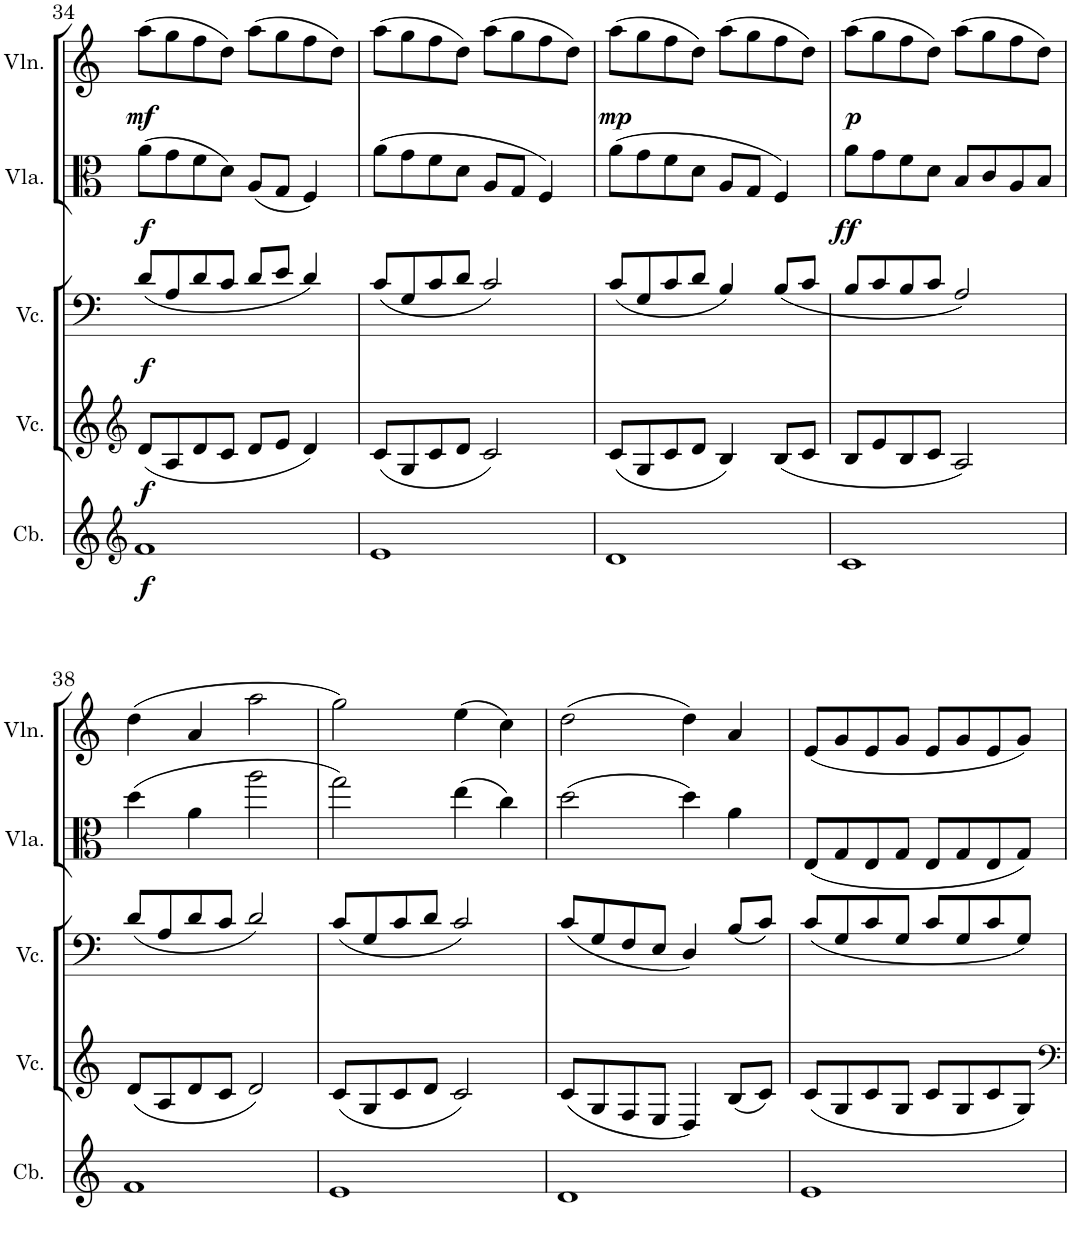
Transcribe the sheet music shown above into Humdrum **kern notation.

**kern	**dynam	**kern	**dynam	**kern	**dynam	**kern	**dynam	**kern	**dynam
*part5	*part5	*part4	*part4	*part3	*part3	*part2	*part2	*part1	*part1
*staff5	*staff5	*staff4	*staff4	*staff3	*staff3	*staff2	*staff2	*staff1	*staff1
*I"Contrabass	*	*I"Violoncello	*	*I"Violoncello	*	*I"Viola	*	*I"Violin	*
*I'Cb.	*	*I'Vc.	*	*I'Vc.	*	*I'Vla.	*	*I'Vln.	*
!!LO:PB:g=z
*clefG2	*	*clefG2	*	*clefF4	*	*clefC3	*	*clefG2	*
*Trd7c12	*	*	*	*	*	*	*	*	*
*k[]	*	*k[]	*	*k[]	*	*k[]	*	*k[]	*
*M4/4	*	*M4/4	*	*M4/4	*	*M4/4	*	*M4/4	*
=34	=34	=34	=34	=34	=34	=34	=34	=34	=34
!	!LO:DY:b	!	!LO:DY:b	!	!LO:DY:b	!	!LO:DY:b	!	!LO:DY:b
1f	f	(8d/L	f	(8d/L	f	(8a\L	f	(8aa\L	mf
.	.	8A/	.	8A/	.	8g\	.	8gg\	.
.	.	8d/	.	8d/	.	8f\	.	8ff\	.
.	.	8c/J	.	8c/J	.	8d\J)	.	8dd\J)	.
.	.	8d/L	.	8d/L	.	(8A/L	.	(8aa\L	.
.	.	8e/J	.	8e/J	.	8G/J	.	8gg\	.
.	.	4d/)	.	4d/)	.	4F/)	.	8ff\	.
.	.	.	.	.	.	.	.	8dd\J)	.
=35	=35	=35	=35	=35	=35	=35	=35	=35	=35
1e	.	(8c/L	.	(8c/L	.	(8a\L	.	(8aa\L	.
.	.	8G/	.	8G/	.	8g\	.	8gg\	.
.	.	8c/	.	8c/	.	8f\	.	8ff\	.
.	.	8d/J	.	8d/J	.	8d\J	.	8dd\J)	.
.	.	2c/)	.	2c/)	.	8A/L	.	(8aa\L	.
.	.	.	.	.	.	8G/J	.	8gg\	.
.	.	.	.	.	.	4F/)	.	8ff\	.
.	.	.	.	.	.	.	.	8dd\J)	.
=36	=36	=36	=36	=36	=36	=36	=36	=36	=36
!	!	!	!	!	!	!	!	!	!LO:DY:b
1d	.	(8c/L	.	(8c/L	.	(8a\L	.	(8aa\L	mp
.	.	8G/	.	8G/	.	8g\	.	8gg\	.
.	.	8c/	.	8c/	.	8f\	.	8ff\	.
.	.	8d/J	.	8d/J	.	8d\J	.	8dd\J)	.
.	.	4B/)	.	4B/)	.	8A/L	.	(8aa\L	.
.	.	.	.	.	.	8G/J	.	8gg\	.
.	.	(8B/L	.	(8B/L	.	4F/)	.	8ff\	.
.	.	8c/J	.	8c/J	.	.	.	8dd\J)	.
=37	=37	=37	=37	=37	=37	=37	=37	=37	=37
!	!	!	!	!	!	!	!LO:DY:b	!	!LO:DY:b
1c	.	8B/L	.	8B/L	.	8a\L	ff	(8aa\L	p
.	.	8e/	.	8c/	.	8g\	.	8gg\	.
.	.	8B/	.	8B/	.	8f\	.	8ff\	.
.	.	8c/J	.	8c/J	.	8d\J	.	8dd\J)	.
.	.	2A/)	.	2A/)	.	8B/L	.	(8aa\L	.
.	.	.	.	.	.	8c/	.	8gg\	.
.	.	.	.	.	.	8A/	.	8ff\	.
.	.	.	.	.	.	8B/J	.	8dd\J)	.
!!LO:LB:g=z
=38	=38	=38	=38	=38	=38	=38	=38	=38	=38
1f	.	(8d/L	.	(8d/L	.	(4dd\	.	(4dd\	.
.	.	8A/	.	8A/	.	.	.	.	.
.	.	8d/	.	8d/	.	4a\	.	4a/	.
.	.	8c/J	.	8c/J	.	.	.	.	.
.	.	2d/)	.	2d/)	.	2aa\	.	2aa\	.
=39	=39	=39	=39	=39	=39	=39	=39	=39	=39
1e	.	(8c/L	.	(8c/L	.	2gg\)	.	2gg\)	.
.	.	8G/	.	8G/	.	.	.	.	.
.	.	8c/	.	8c/	.	.	.	.	.
.	.	8d/J	.	8d/J	.	.	.	.	.
.	.	2c/)	.	2c/)	.	(4ee\	.	(4ee\	.
.	.	.	.	.	.	4cc\)	.	4cc\)	.
=40	=40	=40	=40	=40	=40	=40	=40	=40	=40
1d	.	(8c/L	.	(8c/L	.	(2dd\	.	(2dd\	.
.	.	8G/	.	8G/	.	.	.	.	.
.	.	8F/	.	8F/	.	.	.	.	.
.	.	8E/J	.	8E/J	.	.	.	.	.
.	.	4D/)	.	4D/)	.	4dd\)	.	4dd\)	.
.	.	(8B/L	.	(8B/L	.	4a\	.	4a/	.
.	.	8c/J)	.	8c/J)	.	.	.	.	.
=41	=41	=41	=41	=41	=41	=41	=41	=41	=41
1e	.	(8c/L	.	(8c/L	.	(8E/L	.	(8e/L	.
.	.	8G/	.	8G/	.	8G/	.	8g/	.
.	.	8c/	.	8c/	.	8E/	.	8e/	.
.	.	8G/J	.	8G/J	.	8G/J	.	8g/J	.
.	.	8c/L	.	8c/L	.	8E/L	.	8e/L	.
.	.	8G/	.	8G/	.	8G/	.	8g/	.
.	.	8c/	.	8c/	.	8E/	.	8e/	.
.	.	8G/J)	.	8G/J)	.	8G/J)	.	8g/J)	.
=	=	=	=	=	=	=	=	=	=
*-	*-	*-	*-	*-	*-	*-	*-	*-	*-
